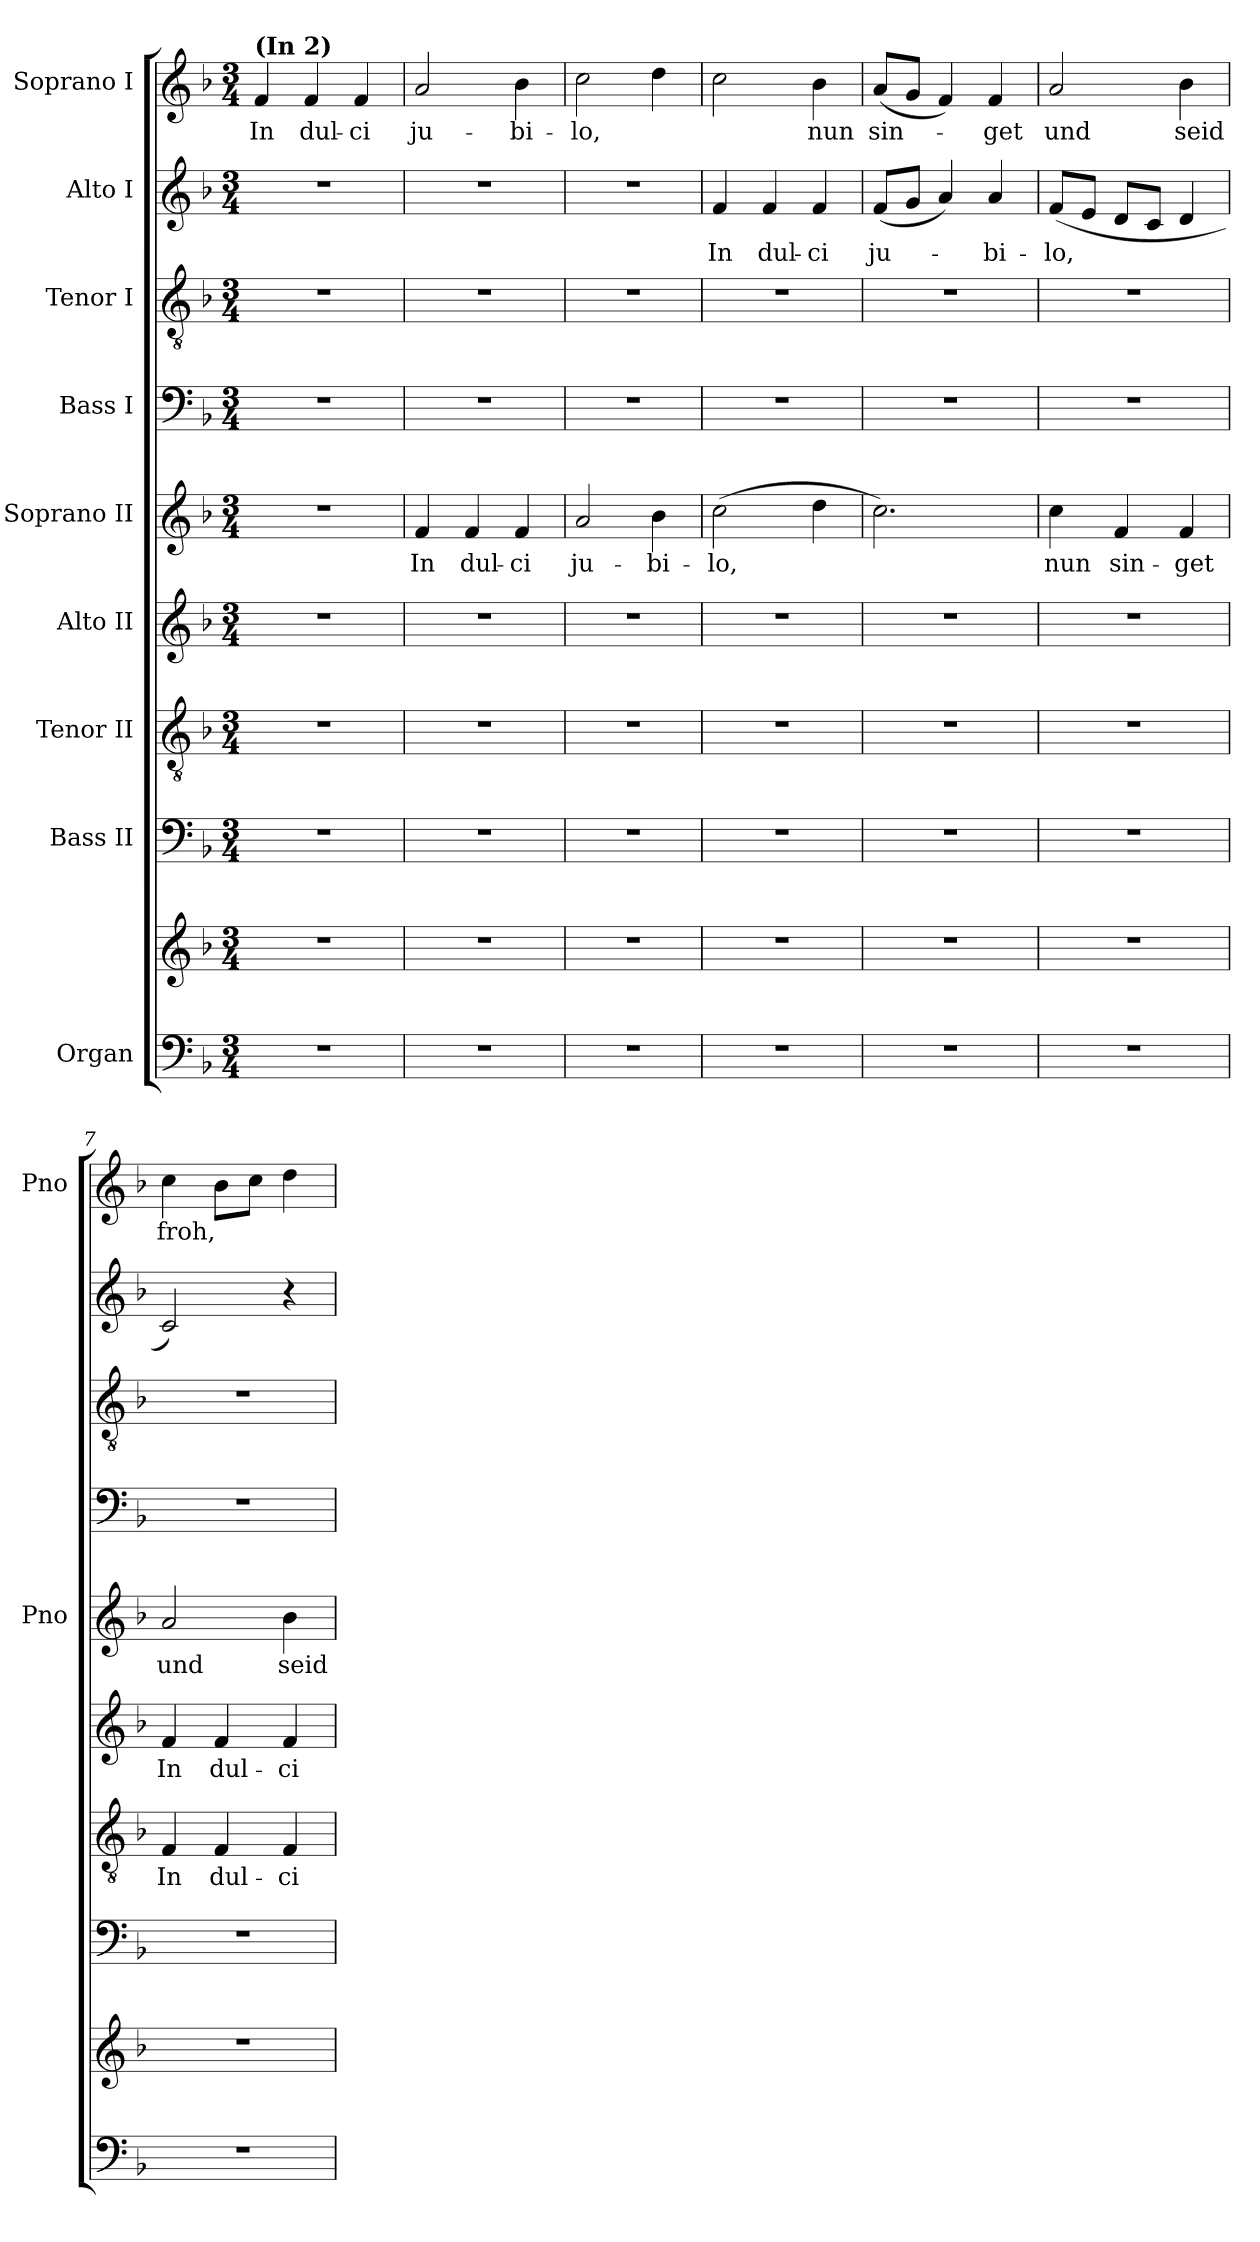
**kern	**kern	**kern	**kern	**text	**kern	**text	**kern	**text	**kern	**kern	**kern	**text	**kern	**text
*part9	*part9	*part8	*part7	*part7	*part6	*part6	*part5	*part5	*part4	*part3	*part2	*part2	*part1	*part1
*staff10	*staff9	*staff8	*staff7	*staff7	*staff6	*staff6	*staff5	*staff5	*staff4	*staff3	*staff2	*staff2	*staff1	*staff1
*I"Organ	*	*I"Bass II	*I"Tenor II	*	*I"Alto II	*	*I"Soprano II	*	*I"Bass I	*I"Tenor I	*I"Alto I	*	*I"Soprano I	*
*	*	*	*	*	*	*	*I'Pno	*	*	*	*	*	*I'Pno	*
*clefF4	*clefG2	*clefF4	*clefGv2	*	*clefG2	*	*clefG2	*	*clefF4	*clefGv2	*clefG2	*	*clefG2	*
*k[b-]	*k[b-]	*k[b-]	*k[b-]	*	*k[b-]	*	*k[b-]	*	*k[b-]	*k[b-]	*k[b-]	*	*k[b-]	*
*F:	*F:	*F:	*F:	*	*F:	*	*F:	*	*F:	*F:	*F:	*	*F:	*
*M3/4	*M3/4	*M3/4	*M3/4	*	*M3/4	*	*M3/4	*	*M3/4	*M3/4	*M3/4	*	*M3/4	*
=1	=1	=1	=1	=1	=1	=1	=1	=1	=1	=1	=1	=1	=1	=1
!	!	!	!	!	!	!	!	!	!	!	!	!	!LO:TX:a:B:t=(In 2)	!
!	!	!LO:N:vis=1	!LO:N:vis=1	!	!LO:N:vis=1	!	!	!	!LO:N:vis=1	!LO:N:vis=1	!	!	!	!
2.r	2.r	2.r	2.r	.	2.r	.	2.r	.	2.r	2.r	2.r	.	4f/	In
.	.	.	.	.	.	.	.	.	.	.	.	.	4f/	dul-
.	.	.	.	.	.	.	.	.	.	.	.	.	4f/	-ci
=2	=2	=2	=2	=2	=2	=2	=2	=2	=2	=2	=2	=2	=2	=2
2.r	2.r	2.r	2.r	.	2.r	.	4f/	In	2.r	2.r	2.r	.	2a/	ju-
.	.	.	.	.	.	.	4f/	dul-	.	.	.	.	.	.
.	.	.	.	.	.	.	4f/	-ci	.	.	.	.	4b-\	-bi-
=3	=3	=3	=3	=3	=3	=3	=3	=3	=3	=3	=3	=3	=3	=3
2.r	2.r	2.r	2.r	.	2.r	.	2a/	ju-	2.r	2.r	2.r	.	2cc\	-lo,
.	.	.	.	.	.	.	4b-\	-bi-	.	.	.	.	4dd\	.
=4	=4	=4	=4	=4	=4	=4	=4	=4	=4	=4	=4	=4	=4	=4
2.r	2.r	2.r	2.r	.	2.r	.	(2cc\	-lo,	2.r	2.r	4f/	In	2cc\	.
.	.	.	.	.	.	.	.	.	.	.	4f/	dul-	.	.
.	.	.	.	.	.	.	4dd\	.	.	.	4f/	-ci	4b-\	nun
=5	=5	=5	=5	=5	=5	=5	=5	=5	=5	=5	=5	=5	=5	=5
2.r	2.r	2.r	2.r	.	2.r	.	2.cc\)	.	2.r	2.r	(8f/L	ju-	(8a/L	sin-
.	.	.	.	.	.	.	.	.	.	.	8g/J	.	8g/J	.
.	.	.	.	.	.	.	.	.	.	.	4a/)	.	4f/)	.
.	.	.	.	.	.	.	.	.	.	.	4a/	-bi-	4f/	-get
!!LO:PB:g=z
=6	=6	=6	=6	=6	=6	=6	=6	=6	=6	=6	=6	=6	=6	=6
2.r	2.r	2.r	2.r	.	2.r	.	4cc\	nun	2.r	2.r	(8f/L	-lo,	2a/	und
.	.	.	.	.	.	.	.	.	.	.	8e/J	.	.	.
.	.	.	.	.	.	.	4f/	sin-	.	.	8d/L	.	.	.
.	.	.	.	.	.	.	.	.	.	.	8c/J	.	.	.
.	.	.	.	.	.	.	4f/	-get	.	.	4d/	.	4b-\	seid
=7	=7	=7	=7	=7	=7	=7	=7	=7	=7	=7	=7	=7	=7	=7
2.r	2.r	2.r	4F/	In	4f/	In	2a/	und	2.r	2.r	2c/)	.	4cc\	froh,
.	.	.	4F/	dul-	4f/	dul-	.	.	.	.	.	.	8b-\L	.
.	.	.	.	.	.	.	.	.	.	.	.	.	8cc\J	.
.	.	.	4F/	-ci	4f/	-ci	4b-\	seid	.	.	4r	.	4dd\	.
=	=	=	=	=	=	=	=	=	=	=	=	=	=	=
*-	*-	*-	*-	*-	*-	*-	*-	*-	*-	*-	*-	*-	*-	*-
